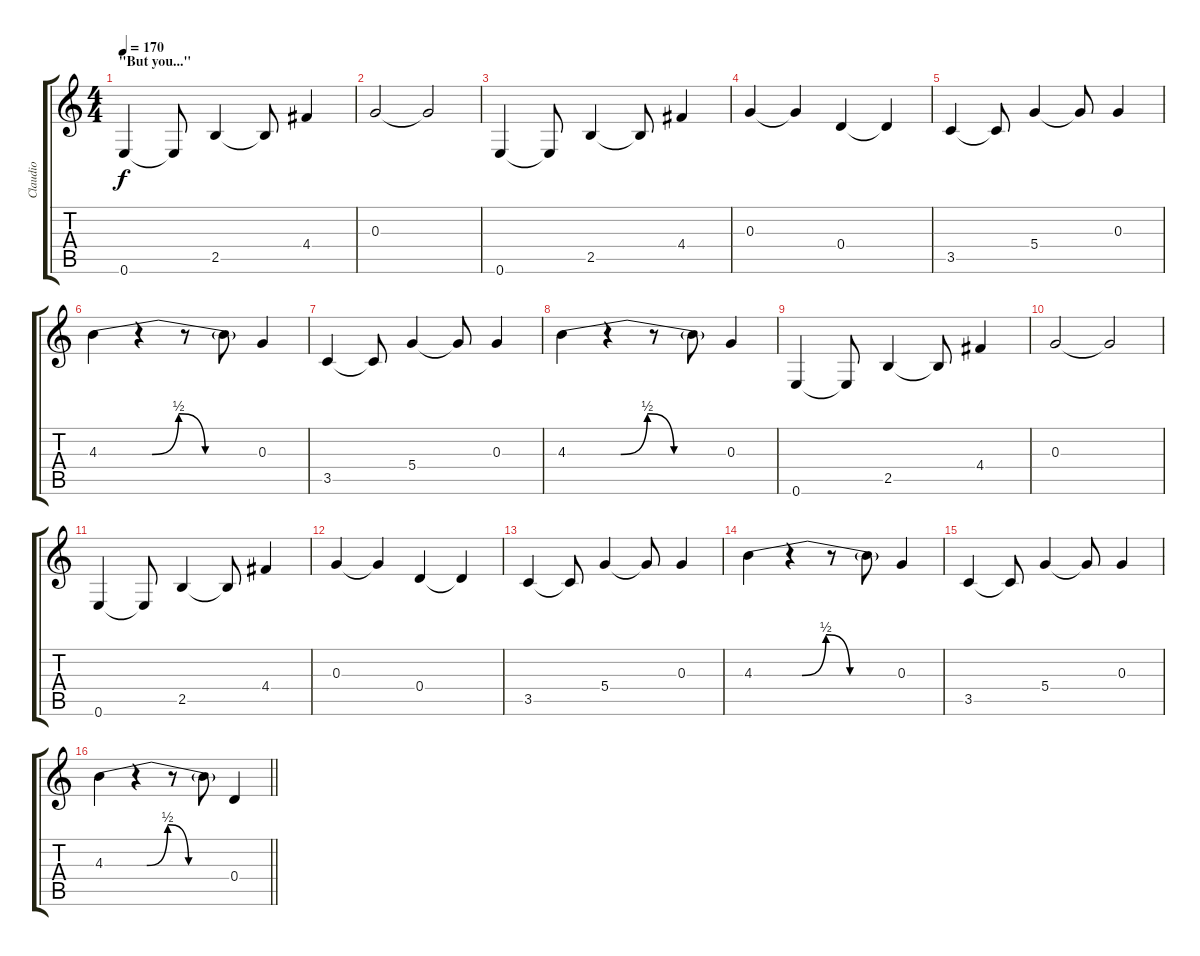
\track ("Claudio" "Claudio") {instrument distortionguitar}
\staff {score tabs}
\tuning (E4 B3 G3 D3 A2 E2) {hide}
\ts (4 4)
\section ("" "\"But you...\"")
\tempo 170
\clef g2
\ks c
0.6.4{dy f} 0.6{t}.8 2.5.4 2.5{t}.8 4.4.4 |
0.3.2 0.3{t}.2 |
0.6.4 0.6{t}.8 2.5.4 2.5{t}.8 4.4.4 |
0.3.4 0.3{t}.4 0.4.4 0.4{t}.4 |
3.5.4 3.5{t}.8 5.4.4 5.4{t}.8 0.3.4 |
4.3{be (custom 0 0 20 0 30 2 40 0 60 0)}.4 r.4 r.8 4.3{t}.8 0.3.4 |
3.5.4 3.5{t}.8 5.4.4 5.4{t}.8 0.3.4 |
4.3{be (custom 0 0 20 0 30 2 40 0 60 0)}.4 r.4 r.8 4.3{t}.8 0.3.4 |
0.6.4 0.6{t}.8 2.5.4 2.5{t}.8 4.4.4 |
0.3.2 0.3{t}.2 |
0.6.4 0.6{t}.8 2.5.4 2.5{t}.8 4.4.4 |
0.3.4 0.3{t}.4 0.4.4 0.4{t}.4 |
3.5.4 3.5{t}.8 5.4.4 5.4{t}.8 0.3.4 |
4.3{be (custom 0 0 20 0 30 2 40 0 60 0)}.4 r.4 r.8 4.3{t}.8 0.3.4 |
3.5.4 3.5{t}.8 5.4.4 5.4{t}.8 0.3.4 |
\barLineRight lightlight
4.3{be (custom 0 0 20 0 30 2 40 0 60 0)}.4 r.4 r.8 4.3{t}.8 0.4.4
